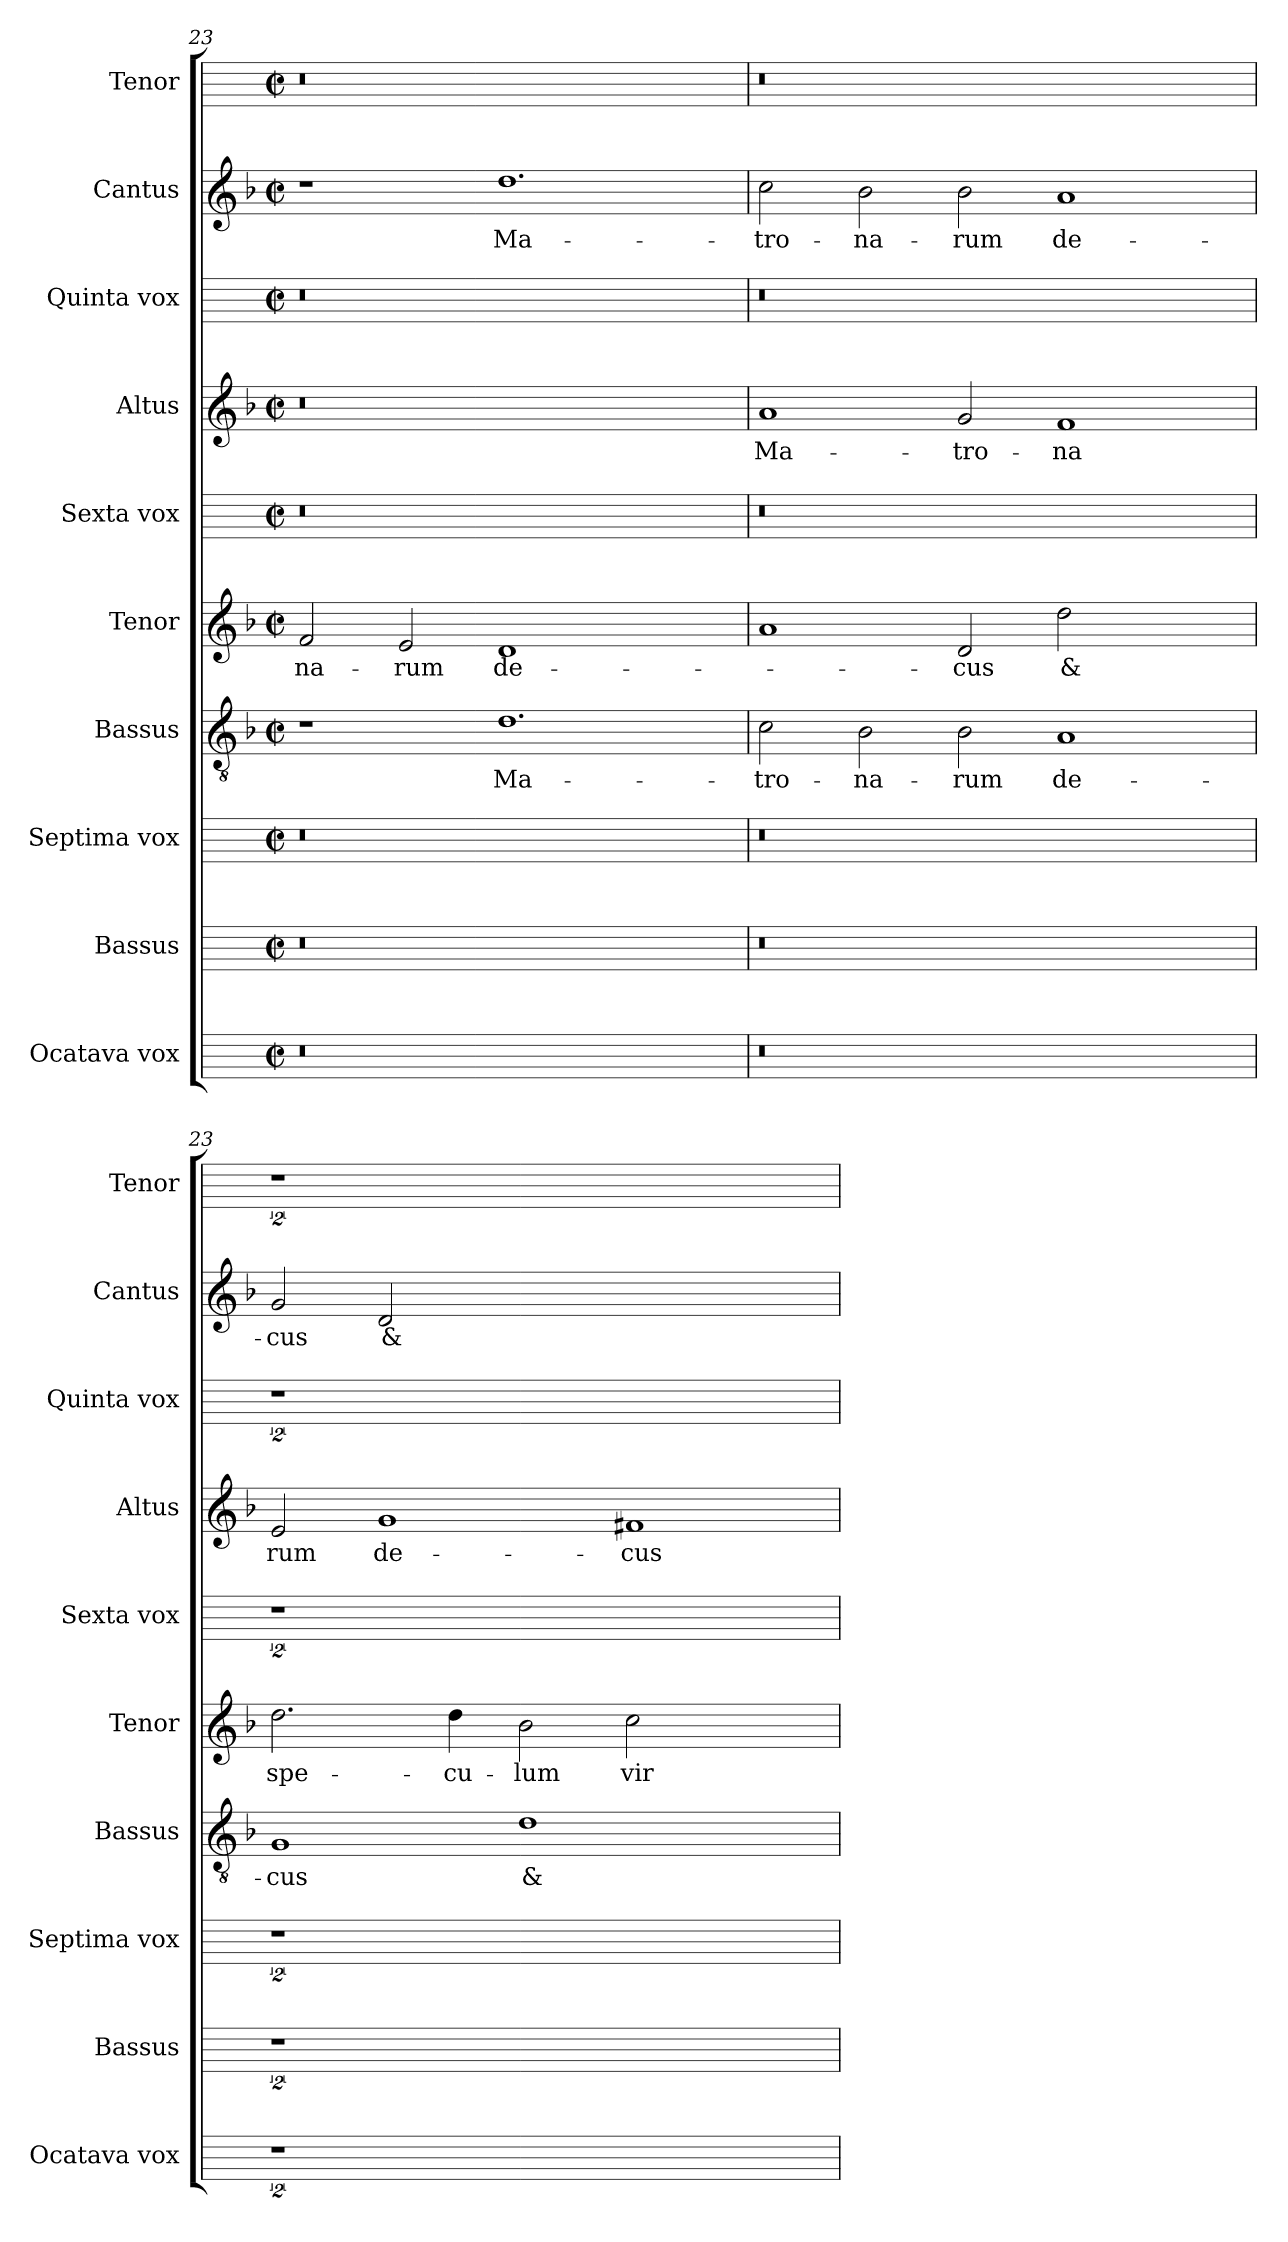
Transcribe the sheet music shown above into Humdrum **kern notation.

**kern	**kern	**kern	**kern	**text	**kern	**text	**kern	**kern	**text	**kern	**kern	**text	**kern
*part10	*part9	*part8	*part7	*part7	*part6	*part6	*part5	*part4	*part4	*part3	*part2	*part2	*part1
*staff10	*staff9	*staff8	*staff7	*staff7	*staff6	*staff6	*staff5	*staff4	*staff4	*staff3	*staff2	*staff2	*staff1
*I"Ocatava vox	*I"Bassus	*I"Septima vox	*I"Bassus	*	*I"Tenor	*	*I"Sexta vox	*I"Altus	*	*I"Quinta vox	*I"Cantus	*	*I"Tenor
*I'Ocatava vox	*I'Bassus	*I'Septima vox	*I'Bassus	*	*I'Tenor	*	*I'Sexta vox	*I'Altus	*	*I'Quinta vox	*I'Cantus	*	*I'Tenor
!!LO:LB:g=z
*	*	*	*clefGv2	*	*clefG2	*	*	*clefG2	*	*	*clefG2	*	*
*	*	*	*k[b-]	*	*k[b-]	*	*	*k[b-]	*	*	*k[b-]	*	*
*	*	*	*F:	*	*F:	*	*	*F:	*	*	*F:	*	*
*M4/2	*M4/2	*M4/2	*M4/2	*	*M4/2	*	*M4/2	*M4/2	*	*M4/2	*M4/2	*	*M4/2
*met(c|)	*met(c|)	*met(c|)	*met(c|)	*	*met(c|)	*	*met(c|)	*met(c|)	*	*met(c|)	*met(c|)	*	*met(c|)
=23	=23	=23	=23	=23	=23	=23	=23	=23	=23	=23	=23	=23	=23
!	!	!	!	!	!	!LO:LY:b	!	!	!	!	!	!	!
0r	0r	0r	1r	.	2f	-na-	0r	0r	.	0r	1r	.	0r
!	!	!	!	!	!	!LO:LY:b	!	!	!	!	!	!	!
.	.	.	.	.	2e	-rum	.	.	.	.	.	.	.
!	!	!	!	!LO:LY:b	!	!LO:LY:b	!	!	!	!	!	!LO:LY:b	!
.	.	.	1.d	Ma-	1d	de-	.	.	.	.	1.dd	Ma-	.
2ryy	2ryy	2ryy	.	.	2ryy	.	2ryy	2ryy	.	2ryy	.	.	2ryy
=23	=23	=23	=23	=23	=23	=23	=23	=23	=23	=23	=23	=23	=23
!	!	!	!	!LO:LY:b	!	!	!	!	!LO:LY:b	!	!	!LO:LY:b	!
0r	0r	0r	2c	-tro-	1a	.	0r	1a	Ma-	0r	2cc	-tro-	0r
!	!	!	!	!LO:LY:b	!	!	!	!	!	!	!	!LO:LY:b	!
.	.	.	2B-	-na-	.	.	.	.	.	.	2b-	-na-	.
!	!	!	!	!LO:LY:b	!	!LO:LY:b	!	!	!LO:LY:b	!	!	!LO:LY:b	!
.	.	.	2B-	-rum	2d	-cus	.	2g	-tro-	.	2b-	-rum	.
!	!	!	!	!LO:LY:b	!	!LO:LY:b	!	!	!LO:LY:b	!	!	!LO:LY:b	!
.	.	.	1A	de-	2dd	&	.	1f	-na	.	1a	de-	.
2ryy	2ryy	2ryy	.	.	2ryy	.	2ryy	.	.	2ryy	.	.	2ryy
=23	=23	=23	=23	=23	=23	=23	=23	=23	=23	=23	=23	=23	=23
!	!	!	!	!LO:LY:b	!	!LO:LY:b	!	!	!LO:LY:b	!	!	!LO:LY:b	!
2%5r	2%5r	2%5r	1G	-cus	2.dd	spe-	2%5r	2e	rum	2%5r	2g	-cus	2%5r
!	!	!	!	!	!	!	!	!	!LO:LY:b	!	!	!LO:LY:b	!
.	.	.	.	.	.	.	.	1g	de-	.	2d	&	.
!	!	!	!	!	!	!LO:LY:b	!	!	!	!	!	!	!
.	.	.	.	.	4dd	-cu-	.	.	.	.	.	.	.
!	!	!	!	!LO:LY:b	!	!LO:LY:b	!	!	!	!	!	!	!
.	.	.	1d	&	2b-	-lum	.	.	.	.	1.ryy	.	.
!	!	!	!	!	!	!LO:LY:b	!	!	!LO:LY:b	!	!	!	!
.	.	.	.	.	2cc	vir-	.	1f#X	-cus	.	.	.	.
.	.	.	2ryy	.	2ryy	.	.	.	.	.	.	.	.
=	=	=	=	=	=	=	=	=	=	=	=	=	=
*-	*-	*-	*-	*-	*-	*-	*-	*-	*-	*-	*-	*-	*-
